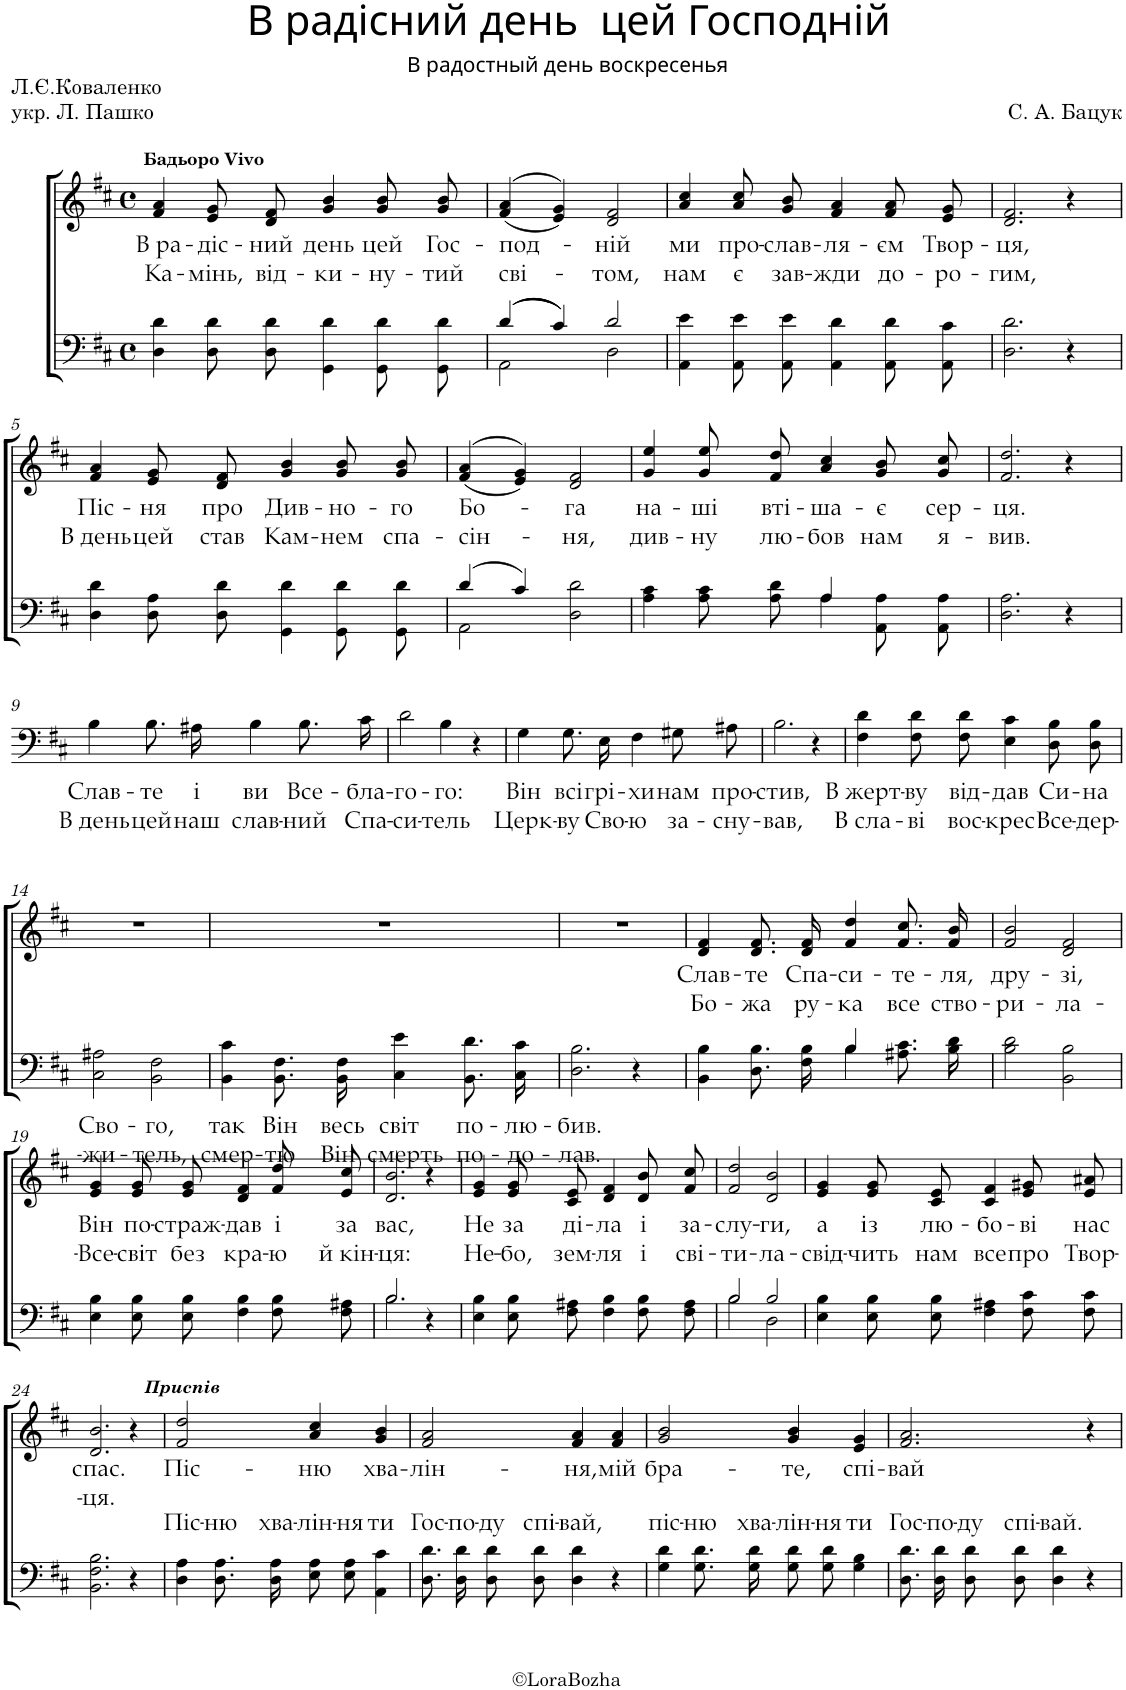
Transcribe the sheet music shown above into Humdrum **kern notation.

**kern	**text	**text	**kern	**text	**text	**dynam
*part2	*part2	*part2	*part1	*part1	*part1	*part1
*staff2	*staff2	*staff2	*staff1	*staff1	*staff1	*staff1
*I"Voice	*	*	*I"Voice	*	*	*
*I'V	*	*	*I'V	*	*	*
*clefF4	*	*	*clefG2	*	*	*
*k[f#c#]	*	*	*k[f#c#]	*	*	*
*M4/4	*	*	*M4/4	*	*	*
*met(c)	*	*	*met(c)	*	*	*
=1	=1	=1	=1	=1	=1	=1
!	!	!	!LO:TX:a:B:t=Бадьоро Vivo	!	!	!
!	!	!	!	!LO:LY:b	!LO:LY:b	!
4D\ 4d\	.	.	4f#/ 4a/	В ра-	Ка-	.
!	!	!	!	!LO:LY:b	!LO:LY:b	!
8D\ 8d\L	.	.	8e/ 8g/L	-діс-	-мінь,	.
!	!	!	!	!LO:LY:b	!LO:LY:b	!
8D\ 8d\J	.	.	8d/ 8f#/J	-ний	від-	.
!	!	!	!	!LO:LY:b	!LO:LY:b	!
4GG\ 4d\	.	.	4g/ 4b/	день	-ки-	.
!	!	!	!	!LO:LY:b	!LO:LY:b	!
8GG\ 8d\L	.	.	8g/ 8b/L	цей	-ну-	.
!	!	!	!	!LO:LY:b	!LO:LY:b	!
8GG\ 8d\J	.	.	8g/ 8b/J	Гос-	-тий	.
=2	=2	=2	=2	=2	=2	=2
*^	*	*	*	*	*	*
!	!	!	!	!	!LO:LY:b	!LO:LY:b	!
(>(>4d/	2AA\	.	.	(<(>4f#/ 4a/	-под-	сві-	.
4c#/))	.	.	.	4e/ 4g/))	.	.	.
!	!	!	!	!	!LO:LY:b	!LO:LY:b	!
2d/	2D\	.	.	2d/ 2f#/	-ній	-том,	.
=3	=3	=3	=3	=3	=3	=3	=3
!	!	!	!	!	!LO:LY:b	!LO:LY:b	!
*v	*v	*	*	*	*	*	*
4AA\ 4e\	.	.	4a/ 4cc#/	ми	нам	.
!	!	!	!	!LO:LY:b	!LO:LY:b	!
8AA\ 8e\L	.	.	8a/ 8cc#/L	про-	є	.
!	!	!	!	!LO:LY:b	!LO:LY:b	!
8AA\ 8e\J	.	.	8g/ 8b/J	-слав-	зав-	.
!	!	!	!	!LO:LY:b	!LO:LY:b	!
4AA\ 4d\	.	.	4f#/ 4a/	-ля-	-жди	.
!	!	!	!	!LO:LY:b	!LO:LY:b	!
8AA\ 8d\L	.	.	8f#/ 8a/L	-єм	до-	.
!	!	!	!	!LO:LY:b	!LO:LY:b	!
8AA\ 8c#\J	.	.	8e/ 8g/J	Твор-	-ро-	.
=4	=4	=4	=4	=4	=4	=4
!	!	!	!	!LO:LY:b	!LO:LY:b	!
2.D\ 2.d\	.	.	2.d/ 2.f#/	-ця,	-гим,	.
4r	.	.	4r	.	.	.
!!LO:LB:g=z
=5	=5	=5	=5	=5	=5	=5
!	!	!	!	!LO:LY:b	!LO:LY:b	!
4D\ 4d\	.	.	4f#/ 4a/	Піс-	В день	.
!	!	!	!	!LO:LY:b	!LO:LY:b	!
8D\ 8A\L	.	.	8e/ 8g/L	-ня	цей	.
!	!	!	!	!LO:LY:b	!LO:LY:b	!
8D\ 8d\J	.	.	8d/ 8f#/J	про	став	.
!	!	!	!	!LO:LY:b	!LO:LY:b	!
4GG\ 4d\	.	.	4g/ 4b/	Див-	Кам-	.
!	!	!	!	!LO:LY:b	!LO:LY:b	!
8GG\ 8d\L	.	.	8g/ 8b/L	-но-	-нем	.
!	!	!	!	!LO:LY:b	!LO:LY:b	!
8GG\ 8d\J	.	.	8g/ 8b/J	-го	спа-	.
=6	=6	=6	=6	=6	=6	=6
*^	*	*	*	*	*	*
!	!	!	!	!	!LO:LY:b	!LO:LY:b	!
(>4d/	2AA\	.	.	(<(>4f#/ 4a/	Бо-	-сін-	.
4c#/)	.	.	.	4e/ 4g/))	.	.	.
!	!	!	!	!	!LO:LY:b	!LO:LY:b	!
2ryy	2D\ 2d\	.	.	2d/ 2f#/	-га	-ня,	.
=7	=7	=7	=7	=7	=7	=7	=7
!	!	!	!	!	!LO:LY:b	!LO:LY:b	!
4A\ 4c#\	2ryy	.	.	4g/ 4ee/	на-	див-	.
!	!	!	!	!	!LO:LY:b	!LO:LY:b	!
8A\ 8c#\L	.	.	.	8g\ 8ee\L	-ші	-ну	.
!	!	!	!	!	!LO:LY:b	!LO:LY:b	!
8A\ 8d\J	.	.	.	8f#\ 8dd\J	вті-	лю-	.
!	!	!	!	!	!LO:LY:b	!LO:LY:b	!
4A\	4A/	.	.	4a/ 4cc#/	-ша-	-бов	.
!	!	!	!	!	!LO:LY:b	!LO:LY:b	!
8AA\ 8A\L	4ryy	.	.	8g/ 8b/L	-є	нам	.
!	!	!	!	!	!LO:LY:b	!LO:LY:b	!
8AA\ 8A\J	.	.	.	8g/ 8cc#/J	сер-	я-	.
*v	*v	*	*	*	*	*	*
=8	=8	=8	=8	=8	=8	=8
!	!	!	!	!LO:LY:b	!LO:LY:b	!
2.D\ 2.A\	.	.	2.f#/ 2.dd/	-ця.	-вив.	.
4r	.	.	4r	.	.	.
!!LO:LB:g=z
=9	=9	=9	=9	=9	=9	=9
!	!LO:LY:b	!LO:LY:b	!	!	!	!
4B\	Слав-	В день	1r	.	.	.
!	!LO:LY:b	!LO:LY:b	!	!	!	!
8.B\L	-те	цей	.	.	.	.
!	!LO:LY:b	!LO:LY:b	!	!	!	!
16A#X\Jk	і	наш	.	.	.	.
!	!LO:LY:b	!LO:LY:b	!	!	!	!
4B\	ви	слав-	.	.	.	.
!	!LO:LY:b	!LO:LY:b	!	!	!	!
8.B\L	Все-	-ний	.	.	.	.
!	!LO:LY:b	!LO:LY:b	!	!	!	!
16c#\Jk	-бла-	Спа-	.	.	.	.
=10	=10	=10	=10	=10	=10	=10
!	!LO:LY:b	!LO:LY:b	!	!	!	!
2d\	-го-	-си-	1r	.	.	.
!	!LO:LY:b	!LO:LY:b	!	!	!	!
4B\	-го:	-тель	.	.	.	.
4r	.	.	.	.	.	.
=11	=11	=11	=11	=11	=11	=11
!	!LO:LY:b	!LO:LY:b	!	!	!	!
4G\	Він	Церк-	1r	.	.	.
!	!LO:LY:b	!LO:LY:b	!	!	!	!
8.G\L	всі	-ву	.	.	.	.
!	!LO:LY:b	!LO:LY:b	!	!	!	!
16E\Jk	грі-	Сво-	.	.	.	.
!	!LO:LY:b	!LO:LY:b	!	!	!	!
4F#\	-хи	-ю	.	.	.	.
!	!LO:LY:b	!LO:LY:b	!	!	!	!
8G#X\L	нам	за-	.	.	.	.
!	!LO:LY:b	!LO:LY:b	!	!	!	!
8A#X\J	про-	-сну-	.	.	.	.
=12	=12	=12	=12	=12	=12	=12
!	!LO:LY:b	!LO:LY:b	!	!	!	!
2.B\	-стив,	-вав,	1r	.	.	.
4r	.	.	.	.	.	.
=13	=13	=13	=13	=13	=13	=13
!	!LO:LY:b	!LO:LY:b	!	!	!	!
4F#\ 4d\	В жерт-	В сла-	1r	.	.	.
!	!LO:LY:b	!LO:LY:b	!	!	!	!
8F#\ 8d\L	-ву	-ві	.	.	.	.
!	!LO:LY:b	!LO:LY:b	!	!	!	!
8F#\ 8d\J	від-	вос-	.	.	.	.
!	!LO:LY:b	!LO:LY:b	!	!	!	!
4E\ 4c#\	-дав	-крес	.	.	.	.
!	!LO:LY:b	!LO:LY:b	!	!	!	!
8D\ 8B\L	Си-	Все-	.	.	.	.
!	!LO:LY:b	!LO:LY:b	!	!	!	!
8D\ 8B\J	-на	-дер-	.	.	.	.
!!LO:LB:g=z
=14	=14	=14	=14	=14	=14	=14
!	!LO:LY:b	!LO:LY:b	!	!	!	!
2C#\ 2A#X\	Сво-	-жи-	1r	.	.	.
!	!LO:LY:b	!LO:LY:b	!	!	!	!
2BB\ 2F#\	-го,	-тель,	.	.	.	.
=15	=15	=15	=15	=15	=15	=15
!	!LO:LY:b	!LO:LY:b	!	!	!	!
4BB\ 4c#\	так	смер-	1r	.	.	.
!	!LO:LY:b	!LO:LY:b	!	!	!	!
8.BB\ 8.F#\L	Він	-тю	.	.	.	.
!	!LO:LY:b	!LO:LY:b	!	!	!	!
16BB\ 16F#\Jk	весь	Він	.	.	.	.
!	!LO:LY:b	!LO:LY:b	!	!	!	!
4C#\ 4e\	світ	смерть	.	.	.	.
!	!LO:LY:b	!LO:LY:b	!	!	!	!
8.BB\ 8.d\L	по-	по-	.	.	.	.
!	!LO:LY:b	!LO:LY:b	!	!	!	!
16C#\ 16c#\Jk	-лю-	-до-	.	.	.	.
=16	=16	=16	=16	=16	=16	=16
!	!LO:LY:b	!LO:LY:b	!	!	!	!
2.D\ 2.B\	-бив.	-лав.	1r	.	.	.
4r	.	.	.	.	.	.
=17	=17	=17	=17	=17	=17	=17
*^	*	*	*	*	*	*
!	!	!	!	!	!LO:LY:b	!LO:LY:b	!
4BB\ 4B\	2ryy	.	.	4d/ 4f#/	Слав-	Бо-	.
!	!	!	!	!	!LO:LY:b	!LO:LY:b	!
8.D\ 8.B\L	.	.	.	8.d/ 8.f#/L	-те	-жа	.
!	!	!	!	!	!LO:LY:b	!LO:LY:b	!
16F#\ 16B\Jk	.	.	.	16d/ 16f#/Jk	Спа-	ру-	.
!	!	!	!	!	!LO:LY:b	!LO:LY:b	!
4B\	4B/	.	.	4f#/ 4dd/	-си-	-ка	.
!	!	!	!	!	!LO:LY:b	!LO:LY:b	!
8.A#X\ 8.c#\L	4ryy	.	.	8.f#/ 8.cc#/L	-те-	все	.
!	!	!	!	!	!LO:LY:b	!LO:LY:b	!
16B\ 16d\Jk	.	.	.	16f#/ 16b/Jk	-ля,	ство-	.
*v	*v	*	*	*	*	*	*
=18	=18	=18	=18	=18	=18	=18
!	!	!	!	!LO:LY:b	!LO:LY:b	!
2B\ 2d\	.	.	2f#/ 2b/	дру-	-ри-	.
!	!	!	!	!LO:LY:b	!LO:LY:b	!
2BB\ 2B\	.	.	2d/ 2f#/	-зі,	-ла-	.
!!LO:LB:g=z
=19	=19	=19	=19	=19	=19	=19
!	!	!	!	!LO:LY:b	!LO:LY:b	!
4E\ 4B\	.	.	4e/ 4g/	Він	-Все-	.
!	!	!	!	!LO:LY:b	!LO:LY:b	!
8E\ 8B\L	.	.	8e/ 8g/L	по-	-світ	.
!	!	!	!	!LO:LY:b	!LO:LY:b	!
8E\ 8B\J	.	.	8e/ 8g/J	-страж-	без	.
!	!	!	!	!LO:LY:b	!LO:LY:b	!
4F#\ 4B\	.	.	4d/ 4f#/	-дав	кра-	.
!	!	!	!	!LO:LY:b	!LO:LY:b	!
8F#\ 8B\L	.	.	8f#/ 8dd/L	і	-ю	.
!	!	!	!	!LO:LY:b	!LO:LY:b	!
8F#\ 8A#X\J	.	.	8e/ 8cc#/J	за	й кін-	.
=20	=20	=20	=20	=20	=20	=20
*^	*	*	*	*	*	*
!	!	!	!	!	!LO:LY:b	!LO:LY:b	!
2.B/	2.B\	.	.	2.d/ 2.b/	вас,	-ця:	.
4r	4ryy	.	.	4r	.	.	.
=21	=21	=21	=21	=21	=21	=21	=21
!	!	!	!	!	!LO:LY:b	!LO:LY:b	!
*v	*v	*	*	*	*	*	*
4E\ 4B\	.	.	4e/ 4g/	Не	Не-	.
!	!	!	!	!LO:LY:b	!LO:LY:b	!
8E\ 8B\L	.	.	8e/ 8g/L	за	-бо,	.
!	!	!	!	!LO:LY:b	!LO:LY:b	!
8F#\ 8A#X\J	.	.	8c#/ 8e/J	ді-	зем-	.
!	!	!	!	!LO:LY:b	!LO:LY:b	!
4F#\ 4B\	.	.	4d/ 4f#/	-ла	-ля	.
!	!	!	!	!LO:LY:b	!LO:LY:b	!
8F#\ 8B\L	.	.	8d/ 8b/L	і	і	.
!	!	!	!	!LO:LY:b	!LO:LY:b	!
8F#\ 8A#\J	.	.	8f#/ 8cc#/J	за-	сві-	.
=22	=22	=22	=22	=22	=22	=22
*^	*	*	*	*	*	*
!	!	!	!	!	!LO:LY:b	!LO:LY:b	!
2B/	2B\	.	.	2f#/ 2dd/	-слу-	-ти-	.
!	!	!	!	!	!LO:LY:b	!LO:LY:b	!
2B/	2D\	.	.	2d/ 2b/	-ги,	-ла-	.
=23	=23	=23	=23	=23	=23	=23	=23
!	!	!	!	!	!LO:LY:b	!LO:LY:b	!
*v	*v	*	*	*	*	*	*
4E\ 4B\	.	.	4e/ 4g/	а	-свід-	.
!	!	!	!	!LO:LY:b	!LO:LY:b	!
8E\ 8B\L	.	.	8e/ 8g/L	із	-чить	.
!	!	!	!	!LO:LY:b	!LO:LY:b	!
8E\ 8B\J	.	.	8c#/ 8e/J	лю-	нам	.
!	!	!	!	!LO:LY:b	!LO:LY:b	!
4F#\ 4A#X\	.	.	4c#/ 4f#/	-бо-	все	.
!	!	!	!	!LO:LY:b	!LO:LY:b	!
8F#\ 8c#\L	.	.	8e/ 8g#X/L	-ві	про	.
!	!	!	!	!LO:LY:b	!LO:LY:b	!
8F#\ 8c#\J	.	.	8e/ 8a#X/J	нас	Твор-	.
!!LO:LB:g=z
=24	=24	=24	=24	=24	=24	=24
!	!	!	!	!LO:LY:b	!LO:LY:b	!
2.BB\ 2.F#\ 2.B\	.	.	2.d/ 2.b/	спас.	-ця.	.
4r	.	.	4r	.	.	.
=25	=25	=25	=25	=25	=25	=25
!	!LO:LY:a	!	!	!LO:LY:b	!	!LO:DY:a
4D\ 4A\	Піс-	.	2f#/ 2dd/	Піс-	.	other-dynamics
!	!LO:LY:a	!	!	!	!	!
8.D\ 8.A\L	-ню	.	.	.	.	.
!	!LO:LY:a	!	!	!	!	!
16D\ 16A\Jk	хва-	.	.	.	.	.
!	!LO:LY:a	!	!	!LO:LY:b	!	!
8E\ 8A\L	-лін-	.	4a/ 4cc#/	-ню	.	.
!	!LO:LY:a	!	!	!	!	!
8E\ 8A\J	-ня	.	.	.	.	.
!	!LO:LY:a	!	!	!LO:LY:b	!	!
4AA\ 4c#\	ти	.	4g/ 4b/	хва-	.	.
=26	=26	=26	=26	=26	=26	=26
!	!LO:LY:a	!	!	!LO:LY:b	!	!
8.D\ 8.d\L	Гос-	.	2f#/ 2a/	-лін-	.	.
!	!LO:LY:a	!	!	!	!	!
16D\ 16d\Jk	-по-	.	.	.	.	.
!	!LO:LY:a	!	!	!	!	!
8D\ 8d\L	-ду	.	.	.	.	.
!	!LO:LY:a	!	!	!	!	!
8D\ 8d\J	спі-	.	.	.	.	.
!	!LO:LY:a	!	!	!LO:LY:b	!	!
4D\ 4d\	-вай,	.	4f#/ 4a/	-ня,	.	.
!	!	!	!	!LO:LY:b	!	!
4r	.	.	4f#/ 4a/	мій	.	.
=27	=27	=27	=27	=27	=27	=27
!	!LO:LY:a	!	!	!LO:LY:b	!	!
4G\ 4d\	піс-	.	2g/ 2b/	бра-	.	.
!	!LO:LY:a	!	!	!	!	!
8.G\ 8.d\L	-ню	.	.	.	.	.
!	!LO:LY:a	!	!	!	!	!
16G\ 16d\Jk	хва-	.	.	.	.	.
!	!LO:LY:a	!	!	!LO:LY:b	!	!
8G\ 8d\L	-лін-	.	4g/ 4b/	-те,	.	.
!	!LO:LY:a	!	!	!	!	!
8G\ 8d\J	-ня	.	.	.	.	.
!	!LO:LY:a	!	!	!LO:LY:b	!	!
4G\ 4B\	ти	.	4e/ 4g/	спі-	.	.
=28	=28	=28	=28	=28	=28	=28
!	!LO:LY:a	!	!	!LO:LY:b	!	!
8.D\ 8.d\L	Гос-	.	2.f#/ 2.a/	-вай	.	.
!	!LO:LY:a	!	!	!	!	!
16D\ 16d\Jk	-по-	.	.	.	.	.
!	!LO:LY:a	!	!	!	!	!
8D\ 8d\L	-ду	.	.	.	.	.
!	!LO:LY:a	!	!	!	!	!
8D\ 8d\J	спі-	.	.	.	.	.
!	!LO:LY:a	!	!	!	!	!
4D\ 4d\	-вай.	.	.	.	.	.
4r	.	.	4r	.	.	.
=	=	=	=	=	=	=
*-	*-	*-	*-	*-	*-	*-
